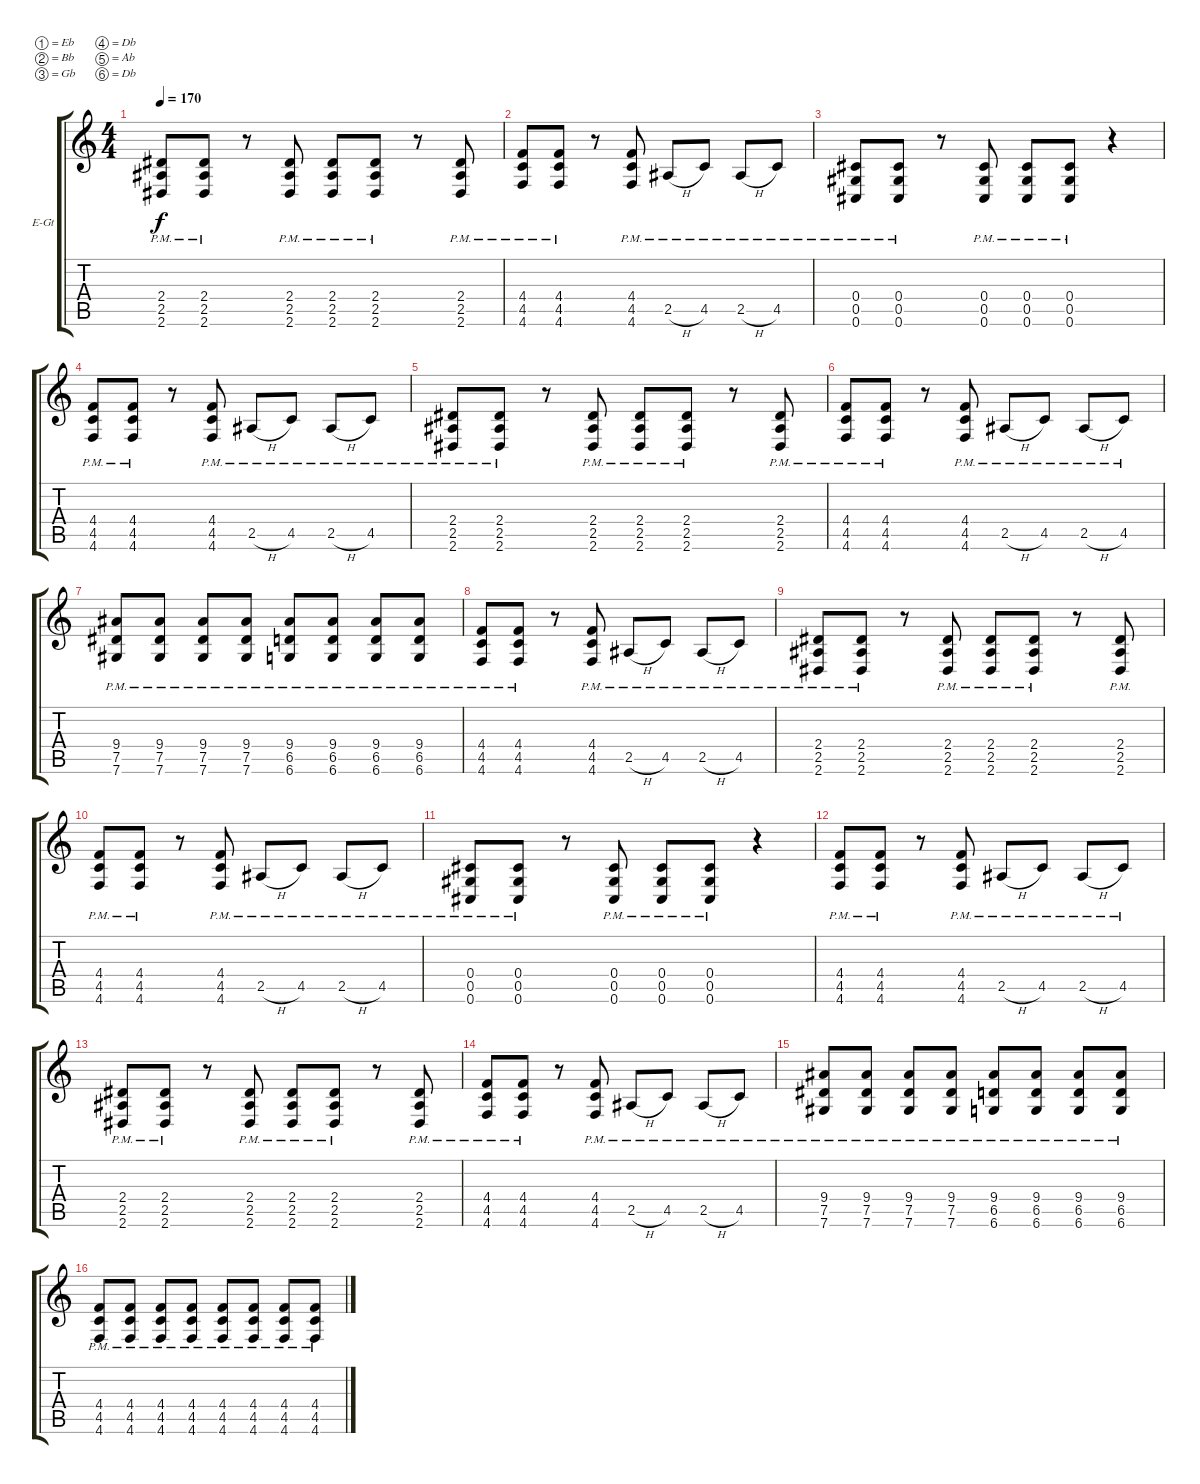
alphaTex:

\defaultSystemsLayout 4
\bracketExtendMode groupsimilarinstruments
\firstSystemTrackNameOrientation horizontal
\otherSystemsTrackNameOrientation horizontal
\track ("Rhythm Guitar" "E-Gt") {instrument overdrivenguitar}
\staff {score tabs}
\tuning (Eb4 Bb3 Gb3 Db3 Ab2 Db2)
\ts (4 4)
\tempo 170
\clef g2
\scale
0.333333
\ks c
(2.4{pm} 2.5{pm} 2.6{pm}).8{dy f} (2.4{pm} 2.5{pm} 2.6{pm}).8 r.8 (2.4{pm} 2.5{pm} 2.6{pm}).8 (2.4{pm} 2.5{pm} 2.6{pm}).8 (2.4{pm} 2.5{pm} 2.6{pm}).8 r.8 (2.4{pm} 2.5{pm} 2.6{pm}).8 |
\scale
0.333333 (4.4{pm} 4.5{pm} 4.6{pm}).8 (4.4{pm} 4.5{pm} 4.6{pm}).8 r.8 (4.4{pm} 4.5{pm} 4.6{pm}).8 2.5{h pm}.8 4.5{pm}.8 2.5{h pm}.8 4.5{pm}.8 |
\scale
0.333333 (0.4{pm} 0.5{pm} 0.6{pm}).8 (0.4{pm} 0.5{pm} 0.6{pm}).8 r.8 (0.4{pm} 0.5{pm} 0.6{pm}).8 (0.4{pm} 0.5{pm} 0.6{pm}).8 (0.4{pm} 0.5{pm} 0.6{pm}).8 r.4 |
\scale
0.333333 (4.4{pm} 4.5{pm} 4.6{pm}).8 (4.4{pm} 4.5{pm} 4.6{pm}).8 r.8 (4.4{pm} 4.5{pm} 4.6{pm}).8 2.5{h pm}.8 4.5{pm}.8 2.5{h pm}.8 4.5{pm}.8 |
\scale
0.333333 (2.4{pm} 2.5{pm} 2.6{pm}).8 (2.4{pm} 2.5{pm} 2.6{pm}).8 r.8 (2.4{pm} 2.5{pm} 2.6{pm}).8 (2.4{pm} 2.5{pm} 2.6{pm}).8 (2.4{pm} 2.5{pm} 2.6{pm}).8 r.8 (2.4{pm} 2.5{pm} 2.6{pm}).8 |
\scale
0.333333 (4.4{pm} 4.5{pm} 4.6{pm}).8 (4.4{pm} 4.5{pm} 4.6{pm}).8 r.8 (4.4{pm} 4.5{pm} 4.6{pm}).8 2.5{h pm}.8 4.5{pm}.8 2.5{h pm}.8 4.5{pm}.8 |
\scale
0.333333 (9.4{pm} 7.5{pm} 7.6{pm}).8 (9.4{pm} 7.5{pm} 7.6{pm}).8 (9.4{pm} 7.5{pm} 7.6{pm}).8 (9.4{pm} 7.5{pm} 7.6{pm}).8 (9.4{pm} 6.5{pm} 6.6{pm}).8 (9.4{pm} 6.5{pm} 6.6{pm}).8 (9.4{pm} 6.5{pm} 6.6{pm}).8 (9.4{pm} 6.5{pm} 6.6{pm}).8 |
\scale
0.333333 (4.4{pm} 4.5{pm} 4.6{pm}).8 (4.4{pm} 4.5{pm} 4.6{pm}).8 r.8 (4.4{pm} 4.5{pm} 4.6{pm}).8 2.5{h pm}.8 4.5{pm}.8 2.5{h pm}.8 4.5{pm}.8 |
\scale
0.333333 (2.4{pm} 2.5{pm} 2.6{pm}).8 (2.4{pm} 2.5{pm} 2.6{pm}).8 r.8 (2.4{pm} 2.5{pm} 2.6{pm}).8 (2.4{pm} 2.5{pm} 2.6{pm}).8 (2.4{pm} 2.5{pm} 2.6{pm}).8 r.8 (2.4{pm} 2.5{pm} 2.6{pm}).8 |
\scale
0.333333 (4.4{pm} 4.5{pm} 4.6{pm}).8 (4.4{pm} 4.5{pm} 4.6{pm}).8 r.8 (4.4{pm} 4.5{pm} 4.6{pm}).8 2.5{h pm}.8 4.5{pm}.8 2.5{h pm}.8 4.5{pm}.8 |
\scale
0.333333 (0.4{pm} 0.5{pm} 0.6{pm}).8 (0.4{pm} 0.5{pm} 0.6{pm}).8 r.8 (0.4{pm} 0.5{pm} 0.6{pm}).8 (0.4{pm} 0.5{pm} 0.6{pm}).8 (0.4{pm} 0.5{pm} 0.6{pm}).8 r.4 |
\scale
0.333333 (4.4{pm} 4.5{pm} 4.6{pm}).8 (4.4{pm} 4.5{pm} 4.6{pm}).8 r.8 (4.4{pm} 4.5{pm} 4.6{pm}).8 2.5{h pm}.8 4.5{pm}.8 2.5{h pm}.8 4.5{pm}.8 |
\scale
0.333333 (2.4{pm} 2.5{pm} 2.6{pm}).8 (2.4{pm} 2.5{pm} 2.6{pm}).8 r.8 (2.4{pm} 2.5{pm} 2.6{pm}).8 (2.4{pm} 2.5{pm} 2.6{pm}).8 (2.4{pm} 2.5{pm} 2.6{pm}).8 r.8 (2.4{pm} 2.5{pm} 2.6{pm}).8 |
\scale
0.333333 (4.4{pm} 4.5{pm} 4.6{pm}).8 (4.4{pm} 4.5{pm} 4.6{pm}).8 r.8 (4.4{pm} 4.5{pm} 4.6{pm}).8 2.5{h pm}.8 4.5{pm}.8 2.5{h pm}.8 4.5{pm}.8 |
\scale
0.333333 (9.4{pm} 7.5{pm} 7.6{pm}).8 (9.4{pm} 7.5{pm} 7.6{pm}).8 (9.4{pm} 7.5{pm} 7.6{pm}).8 (9.4{pm} 7.5{pm} 7.6{pm}).8 (9.4{pm} 6.5{pm} 6.6{pm}).8 (9.4{pm} 6.5{pm} 6.6{pm}).8 (9.4{pm} 6.5{pm} 6.6{pm}).8 (9.4{pm} 6.5{pm} 6.6{pm}).8 |
\scale
0.333333 (4.4{pm} 4.5{pm} 4.6{pm}).8 (4.4{pm} 4.5{pm} 4.6{pm}).8 (4.4{pm} 4.5{pm} 4.6{pm}).8 (4.4{pm} 4.5{pm} 4.6{pm}).8 (4.4{pm} 4.5{pm} 4.6{pm}).8 (4.4{pm} 4.5{pm} 4.6{pm}).8 (4.4{pm} 4.5{pm} 4.6{pm}).8 (4.4{pm} 4.5{pm} 4.6{pm}).8
